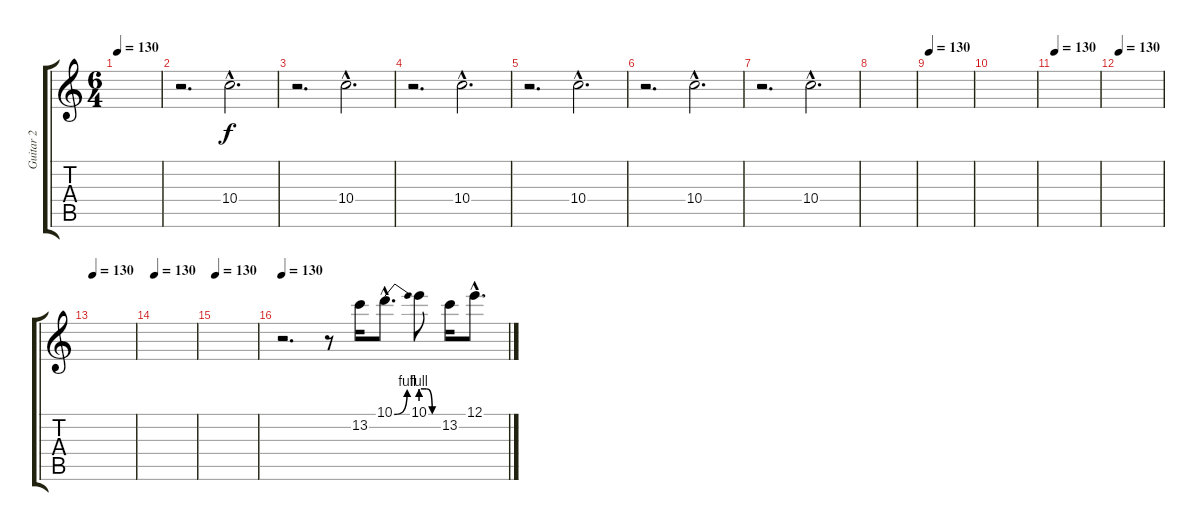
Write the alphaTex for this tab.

\track ("Guitar 2" "Guitar 2") {instrument overdrivenguitar}
\staff {score tabs}
\tuning (E4 B3 G3 D3 A2 E2) {hide}
\ts (6 4)
\tempo 130
\tempo 140
\tempo 130
\clef g2
\ks c
|
r.2{d instrument reversecymbal} 10.4{hac}.2{d} |
r.2{d instrument reversecymbal} 10.4{hac}.2{d} |
r.2{d instrument reversecymbal} 10.4{hac}.2{d} |
r.2{d instrument reversecymbal} 10.4{hac}.2{d} |
r.2{d instrument reversecymbal} 10.4{hac}.2{d} |
r.2{d instrument reversecymbal} 10.4{hac}.2{d} |
|
\tempo 130
|
|
\tempo 130
|
\tempo 130
|
\tempo 130
|
\tempo 130
|
\tempo 130
|
\tempo 130
r.2{d instrument overdrivenguitar} r.8 13.2.16 10.1{be (bend 0 0 60 4) hac}.8{d} 10.1{be (custom 0 4 20 4 40 0 60 0)}.8 13.2.16 12.1{hac}.8{d}
